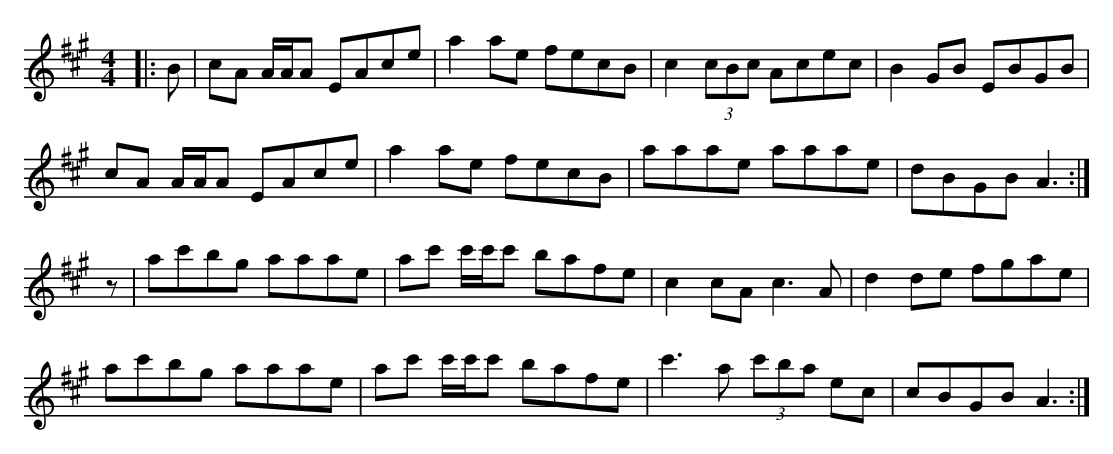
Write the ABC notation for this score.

X:1
M:4/4
K:A
|:B|cA A/A/A EAce|a2 ae fecB|c2 (3cBc Acec|B2 GB EBGB|
cA A/A/A EAce|a2 ae fecB|aaae aaae|dBGB A3:|
z|ac'bg aaae|ac' c'/c'/c' bafe|c2 cA c3 A|d2 de fgae|
ac'bg aaae|ac' c'/c'/c' bafe|c'3 a (3c'ba ec|cBGB A3:|
